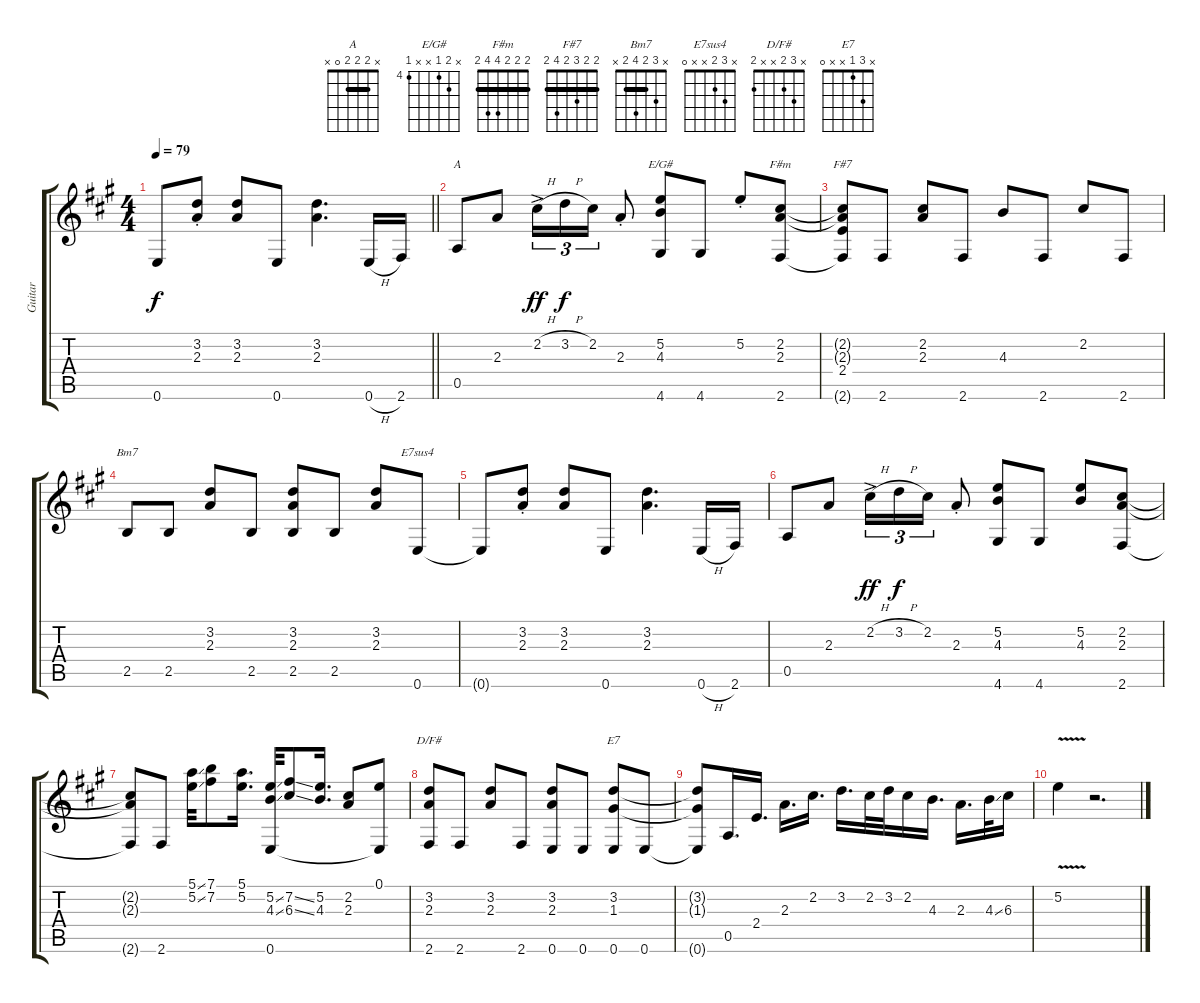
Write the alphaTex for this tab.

\track ("Guitar" "Guitar") {instrument acousticguitarnylon}
\staff {score tabs}
\tuning (E4 B3 G3 D3 A2 E2) {hide}
\chord ("A" x 2 2 2 0 x) {barre 2}
\chord ("E/G#" x 5 4 x x 4) {firstfret 4}
\chord ("F#m" 2 2 2 4 4 2) {barre 2}
\chord ("F#7" 2 2 3 2 4 2) {barre 2}
\chord ("Bm7" x 3 2 4 2 x) {barre 2}
\chord ("E7sus4" x 3 2 x x 0)
\chord ("D/F#" x 3 2 x x 2)
\chord ("E7" x 3 1 x x 0)
\ts (4 4)
\tempo 79
\clef g2
\barLineRight lightlight
\ks a
0.6{t}.8{dy f} (3.2{st} 2.3{st}).8 (3.2 2.3).8 0.6.8 (3.2 2.3).4{d} 0.6{h}.16 2.6.16 |
\section ("" "")
0.5.8{ch "A"} 2.3.8 2.2{h ac}.16{tu (3 2) dy ff} 3.2{h}.16{tu (3 2) dy f} 2.2.16{tu (3 2)} 2.3{st}.8 (5.2 4.3 4.6).8{ch "E/G#"} 4.6.8 5.2{st}.8 (2.2 2.3 2.6).8{ch "F#m"} |
(2.2{t} 2.3{t} 2.4 2.6{t}).8{ch "F#7"} 2.6.8 (2.2 2.3).8 2.6.8 4.3.8 2.6.8 2.2.8 2.6.8 |
2.5.8{ch "Bm7"} 2.5.8 (3.2 2.3).8 2.5.8 (3.2 2.3 2.5).8 2.5.8 (3.2 2.3).8 0.6.8{ch "E7sus4"} |
0.6{t}.8 (3.2{st} 2.3{st}).8 (3.2 2.3).8 0.6.8 (3.2 2.3).4{d} 0.6{h}.16 2.6.16 |
0.5.8 2.3.8 2.2{h ac}.16{tu (3 2) dy ff} 3.2{h}.16{tu (3 2) dy f} 2.2.16{tu (3 2)} 2.3{st}.8 (5.2 4.3 4.6).8 4.6.8 (5.2 4.3).8 (2.2 2.3 2.6).8 |
(2.2{t} 2.3{t} 2.6{t}).8 2.6.8 (5.1{ss} 5.2{ss}).32 (7.1 7.2).8 (5.1 5.2).16{d} (5.2{ss} 4.3{ss} 0.6).32 (7.2{ss} 6.3{ss}).8 (5.2 4.3).16{d} (2.2 2.3).8 (0.1 0.6{t}).8 |
(3.2 2.3 2.6).8{ch "D/F#"} 2.6.8 (3.2 2.3).8 2.6.8 (3.2 2.3 0.6).8 0.6.8 (3.2 1.3 0.6).8{ch "E7"} 0.6.8 |
(3.2{t} 1.3{t} 0.6{t}).8 0.5.16{d} 2.4.16{d} 2.3.16{d} 2.2.16{d} 3.2.16{d} 2.2.32 3.2.32 2.2.16 4.3.16{d} 2.3.16{d} 4.3{ss}.32 6.3.16 |
5.2{v}.4 r.2{d}
